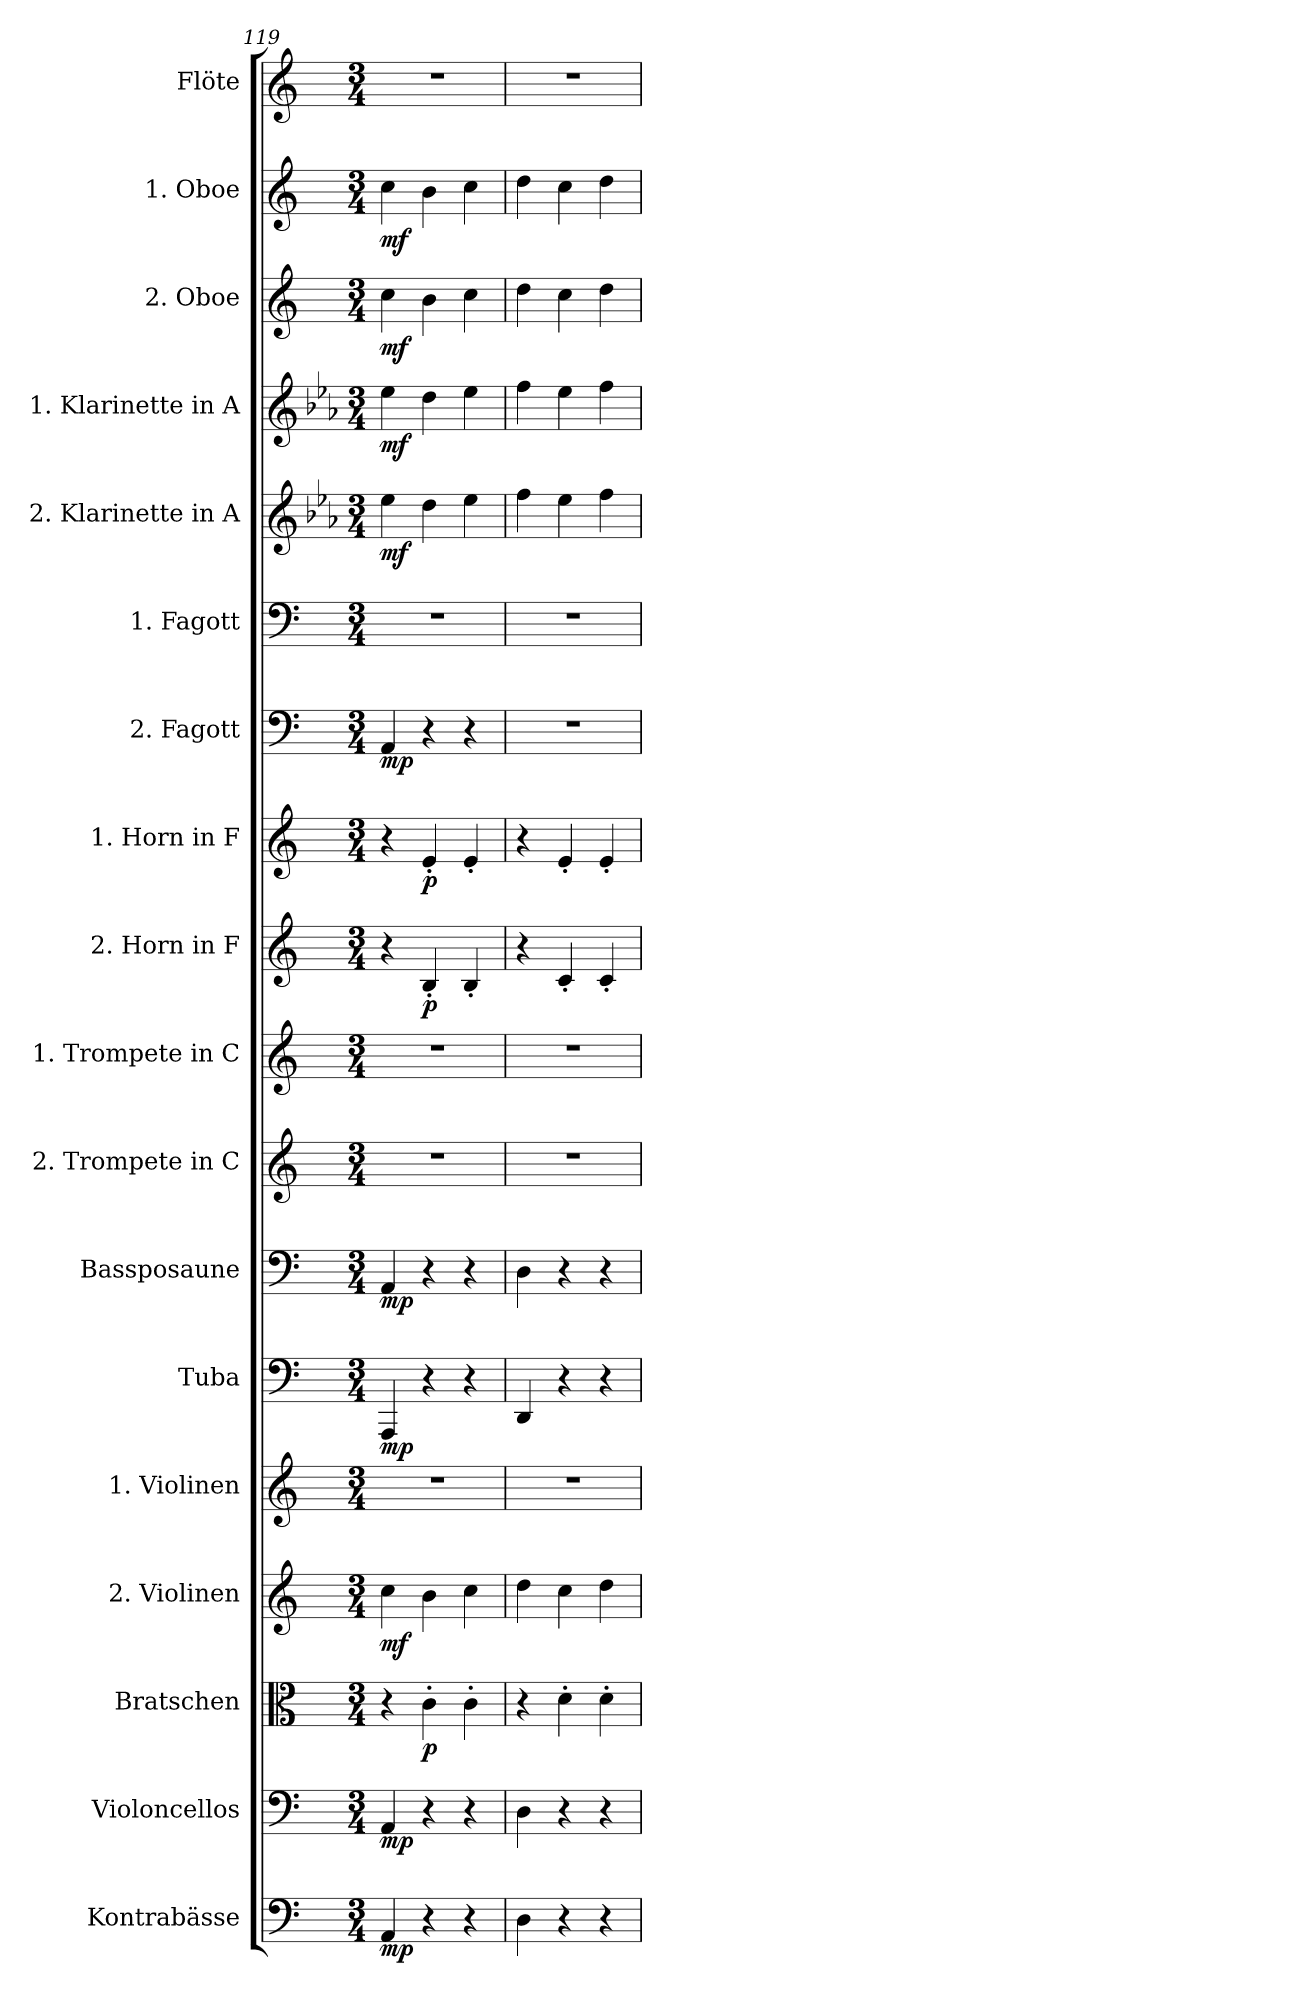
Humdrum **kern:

**kern	**dynam	**kern	**dynam	**kern	**dynam	**kern	**dynam	**kern	**kern	**dynam	**kern	**dynam	**kern	**kern	**kern	**dynam	**kern	**dynam	**kern	**dynam	**kern	**kern	**dynam	**kern	**dynam	**kern	**dynam	**kern	**dynam	**kern
*part18	*part18	*part17	*part17	*part16	*part16	*part15	*part15	*part14	*part13	*part13	*part12	*part12	*part11	*part10	*part9	*part9	*part8	*part8	*part7	*part7	*part6	*part5	*part5	*part4	*part4	*part3	*part3	*part2	*part2	*part1
*staff18	*staff18	*staff17	*staff17	*staff16	*staff16	*staff15	*staff15	*staff14	*staff13	*staff13	*staff12	*staff12	*staff11	*staff10	*staff9	*staff9	*staff8	*staff8	*staff7	*staff7	*staff6	*staff5	*staff5	*staff4	*staff4	*staff3	*staff3	*staff2	*staff2	*staff1
*I"Kontrabässe	*	*I"Violoncellos	*	*I"Bratschen	*	*I"2. Violinen	*	*I"1. Violinen	*I"Tuba	*	*I"Bassposaune	*	*I"2. Trompete in C	*I"1. Trompete in C	*I"2. Horn in F	*	*I"1. Horn in F	*	*I"2. Fagott	*	*I"1. Fagott	*I"2. Klarinette in A	*	*I"1. Klarinette in A	*	*I"2. Oboe	*	*I"1. Oboe	*	*I"Flöte
*I'Kbs.	*	*I'Vcs.	*	*I'Bran.	*	*I'2. Vln.	*	*I'1. Vln.	*I'Tba.	*	*I'B.psn.	*	*	*	*	*	*	*	*I'2. Fgt.	*	*I'1. Fgt.	*	*	*	*	*I'2. Ob.	*	*I'1. Ob.	*	*I'Fl.
*clefF4	*	*clefF4	*	*clefC3	*	*clefG2	*	*clefG2	*clefF4	*	*clefF4	*	*clefG2	*clefG2	*clefG2	*	*clefG2	*	*clefF4	*	*clefF4	*clefG2	*	*clefG2	*	*clefG2	*	*clefG2	*	*clefG2
*ITrd7c12	*	*	*	*	*	*	*	*	*	*	*	*	*	*	*ITrd4c7	*	*ITrd4c7	*	*	*	*	*ITrd2c3	*	*ITrd2c3	*	*	*	*	*	*
*k[]	*	*k[]	*	*k[]	*	*k[]	*	*k[]	*k[]	*	*k[]	*	*k[]	*k[]	*k[b-]	*	*k[b-]	*	*k[]	*	*k[]	*k[]	*	*k[]	*	*k[]	*	*k[]	*	*k[]
*M3/4	*	*M3/4	*	*M3/4	*	*M3/4	*	*M3/4	*M3/4	*	*M3/4	*	*M3/4	*M3/4	*M3/4	*	*M3/4	*	*M3/4	*	*M3/4	*M3/4	*	*M3/4	*	*M3/4	*	*M3/4	*	*M3/4
=119	=119	=119	=119	=119	=119	=119	=119	=119	=119	=119	=119	=119	=119	=119	=119	=119	=119	=119	=119	=119	=119	=119	=119	=119	=119	=119	=119	=119	=119	=119
!	!LO:DY:b	!	!LO:DY:b	!	!	!	!LO:DY:b	!	!	!LO:DY:b	!	!LO:DY:b	!	!	!	!	!	!	!	!LO:DY:b	!	!	!LO:DY:b	!	!LO:DY:b	!	!LO:DY:b	!	!LO:DY:b	!
4AAA/	mp	4AA/	mp	4r	.	4cc\	mf	2.r	4AAA/	mp	4AA/	mp	2.r	2.r	4r	.	4r	.	4AA/	mp	2.r	4cc\	mf	4cc\	mf	4cc\	mf	4cc\	mf	2.r
!	!	!	!	!	!LO:DY:b	!	!	!	!	!	!	!	!	!	!	!LO:DY:b	!	!LO:DY:b	!	!	!	!	!	!	!	!	!	!	!	!
4r	.	4r	.	4c'\	p	4b\	.	.	4r	.	4r	.	.	.	4E'/	p	4A'/	p	4r	.	.	4b\	.	4b\	.	4b\	.	4b\	.	.
4r	.	4r	.	4c'\	.	4cc\	.	.	4r	.	4r	.	.	.	4E'/	.	4A'/	.	4r	.	.	4cc\	.	4cc\	.	4cc\	.	4cc\	.	.
=120	=120	=120	=120	=120	=120	=120	=120	=120	=120	=120	=120	=120	=120	=120	=120	=120	=120	=120	=120	=120	=120	=120	=120	=120	=120	=120	=120	=120	=120	=120
4DD\	.	4D\	.	4r	.	4dd\	.	2.r	4DD/	.	4D\	.	2.r	2.r	4r	.	4r	.	2.r	.	2.r	4dd\	.	4dd\	.	4dd\	.	4dd\	.	2.r
4r	.	4r	.	4d'\	.	4cc\	.	.	4r	.	4r	.	.	.	4F'/	.	4A'/	.	.	.	.	4cc\	.	4cc\	.	4cc\	.	4cc\	.	.
4r	.	4r	.	4d'\	.	4dd\	.	.	4r	.	4r	.	.	.	4F'/	.	4A'/	.	.	.	.	4dd\	.	4dd\	.	4dd\	.	4dd\	.	.
=	=	=	=	=	=	=	=	=	=	=	=	=	=	=	=	=	=	=	=	=	=	=	=	=	=	=	=	=	=	=
*-	*-	*-	*-	*-	*-	*-	*-	*-	*-	*-	*-	*-	*-	*-	*-	*-	*-	*-	*-	*-	*-	*-	*-	*-	*-	*-	*-	*-	*-	*-
